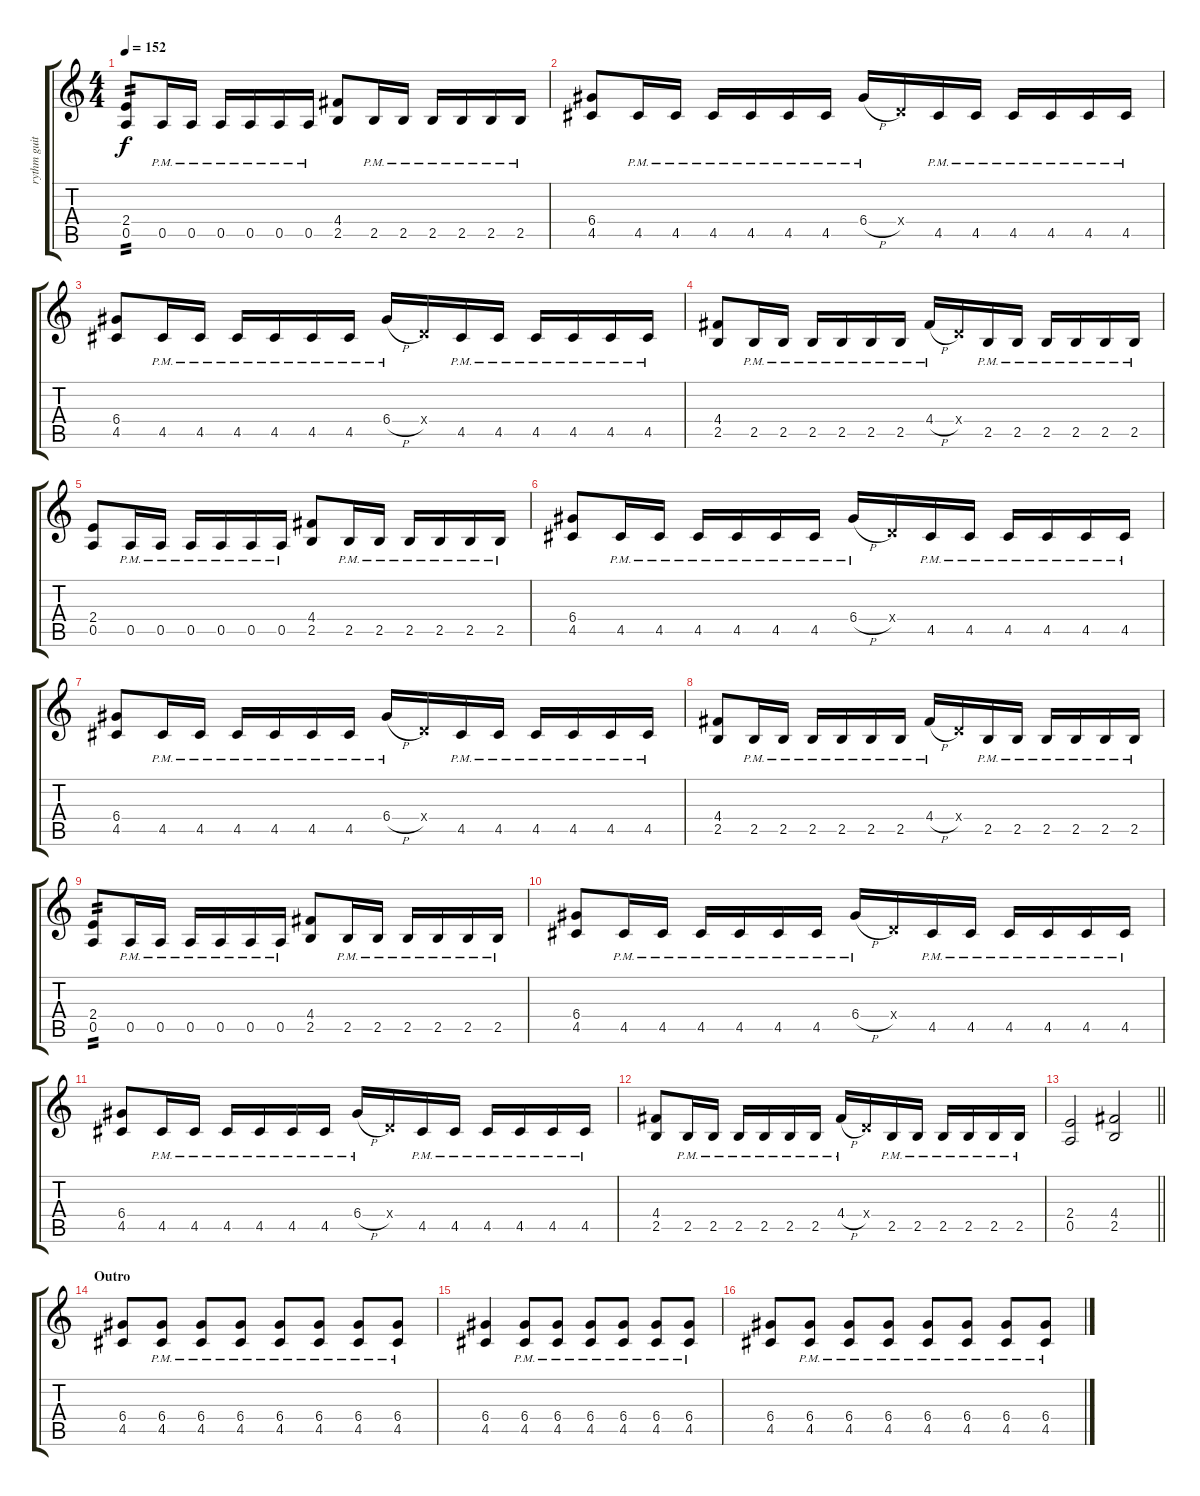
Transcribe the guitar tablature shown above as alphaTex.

\track ("rythm guitar" "rythm guit") {instrument distortionguitar}
\staff {score tabs}
\tuning (E4 B3 G3 D3 A2 E2) {hide}
\ts (4 4)
\tempo 152
\clef g2
\ks c
(2.4 0.5).8{tp 2 dy f} 0.5{pm}.16 0.5{pm}.16 0.5{pm}.16 0.5{pm}.16 0.5{pm}.16 0.5{pm}.16 (4.4 2.5).8 2.5{pm}.16 2.5{pm}.16 2.5{pm}.16 2.5{pm}.16 2.5{pm}.16 2.5{pm}.16 |
(6.4 4.5).8 4.5{pm}.16 4.5{pm}.16 4.5{pm}.16 4.5{pm}.16 4.5{pm}.16 4.5{pm}.16 6.4{h pm}.16 0.4{x}.16 4.5{pm}.16 4.5{pm}.16 4.5{pm}.16 4.5{pm}.16 4.5{pm}.16 4.5{pm}.16 |
(6.4 4.5).8 4.5{pm}.16 4.5{pm}.16 4.5{pm}.16 4.5{pm}.16 4.5{pm}.16 4.5{pm}.16 6.4{h pm}.16 0.4{x}.16 4.5{pm}.16 4.5{pm}.16 4.5{pm}.16 4.5{pm}.16 4.5{pm}.16 4.5{pm}.16 |
(4.4 2.5).8 2.5{pm}.16 2.5{pm}.16 2.5{pm}.16 2.5{pm}.16 2.5{pm}.16 2.5{pm}.16 4.4{h pm}.16 0.4{x}.16 2.5{pm}.16 2.5{pm}.16 2.5{pm}.16 2.5{pm}.16 2.5{pm}.16 2.5{pm}.16 |
(2.4 0.5).8 0.5{pm}.16 0.5{pm}.16 0.5{pm}.16 0.5{pm}.16 0.5{pm}.16 0.5{pm}.16 (4.4 2.5).8 2.5{pm}.16 2.5{pm}.16 2.5{pm}.16 2.5{pm}.16 2.5{pm}.16 2.5{pm}.16 |
(6.4 4.5).8 4.5{pm}.16 4.5{pm}.16 4.5{pm}.16 4.5{pm}.16 4.5{pm}.16 4.5{pm}.16 6.4{h pm}.16 0.4{x}.16 4.5{pm}.16 4.5{pm}.16 4.5{pm}.16 4.5{pm}.16 4.5{pm}.16 4.5{pm}.16 |
(6.4 4.5).8 4.5{pm}.16 4.5{pm}.16 4.5{pm}.16 4.5{pm}.16 4.5{pm}.16 4.5{pm}.16 6.4{h pm}.16 0.4{x}.16 4.5{pm}.16 4.5{pm}.16 4.5{pm}.16 4.5{pm}.16 4.5{pm}.16 4.5{pm}.16 |
(4.4 2.5).8 2.5{pm}.16 2.5{pm}.16 2.5{pm}.16 2.5{pm}.16 2.5{pm}.16 2.5{pm}.16 4.4{h pm}.16 0.4{x}.16 2.5{pm}.16 2.5{pm}.16 2.5{pm}.16 2.5{pm}.16 2.5{pm}.16 2.5{pm}.16 |
(2.4 0.5).8{tp 2} 0.5{pm}.16 0.5{pm}.16 0.5{pm}.16 0.5{pm}.16 0.5{pm}.16 0.5{pm}.16 (4.4 2.5).8 2.5{pm}.16 2.5{pm}.16 2.5{pm}.16 2.5{pm}.16 2.5{pm}.16 2.5{pm}.16 |
(6.4 4.5).8 4.5{pm}.16 4.5{pm}.16 4.5{pm}.16 4.5{pm}.16 4.5{pm}.16 4.5{pm}.16 6.4{h pm}.16 0.4{x}.16 4.5{pm}.16 4.5{pm}.16 4.5{pm}.16 4.5{pm}.16 4.5{pm}.16 4.5{pm}.16 |
(6.4 4.5).8 4.5{pm}.16 4.5{pm}.16 4.5{pm}.16 4.5{pm}.16 4.5{pm}.16 4.5{pm}.16 6.4{h pm}.16 0.4{x}.16 4.5{pm}.16 4.5{pm}.16 4.5{pm}.16 4.5{pm}.16 4.5{pm}.16 4.5{pm}.16 |
(4.4 2.5).8 2.5{pm}.16 2.5{pm}.16 2.5{pm}.16 2.5{pm}.16 2.5{pm}.16 2.5{pm}.16 4.4{h pm}.16 0.4{x}.16 2.5{pm}.16 2.5{pm}.16 2.5{pm}.16 2.5{pm}.16 2.5{pm}.16 2.5{pm}.16 |
\barLineRight lightlight
(2.4 0.5).2 (4.4 2.5).2 |
\section ("" "Outro")
(6.4 4.5).8 (6.4{pm} 4.5{pm}).8 (6.4{pm} 4.5{pm}).8 (6.4{pm} 4.5{pm}).8 (6.4{pm} 4.5{pm}).8 (6.4{pm} 4.5{pm}).8 (6.4{pm} 4.5{pm}).8 (6.4{pm} 4.5{pm}).8 |
(6.4 4.5).4 (6.4{pm} 4.5{pm}).8 (6.4{pm} 4.5{pm}).8 (6.4{pm} 4.5{pm}).8 (6.4{pm} 4.5{pm}).8 (6.4{pm} 4.5{pm}).8 (6.4{pm} 4.5{pm}).8 |
(6.4 4.5).8 (6.4{pm} 4.5{pm}).8 (6.4{pm} 4.5{pm}).8 (6.4{pm} 4.5{pm}).8 (6.4{pm} 4.5{pm}).8 (6.4{pm} 4.5{pm}).8 (6.4{pm} 4.5{pm}).8 (6.4{pm} 4.5{pm}).8
